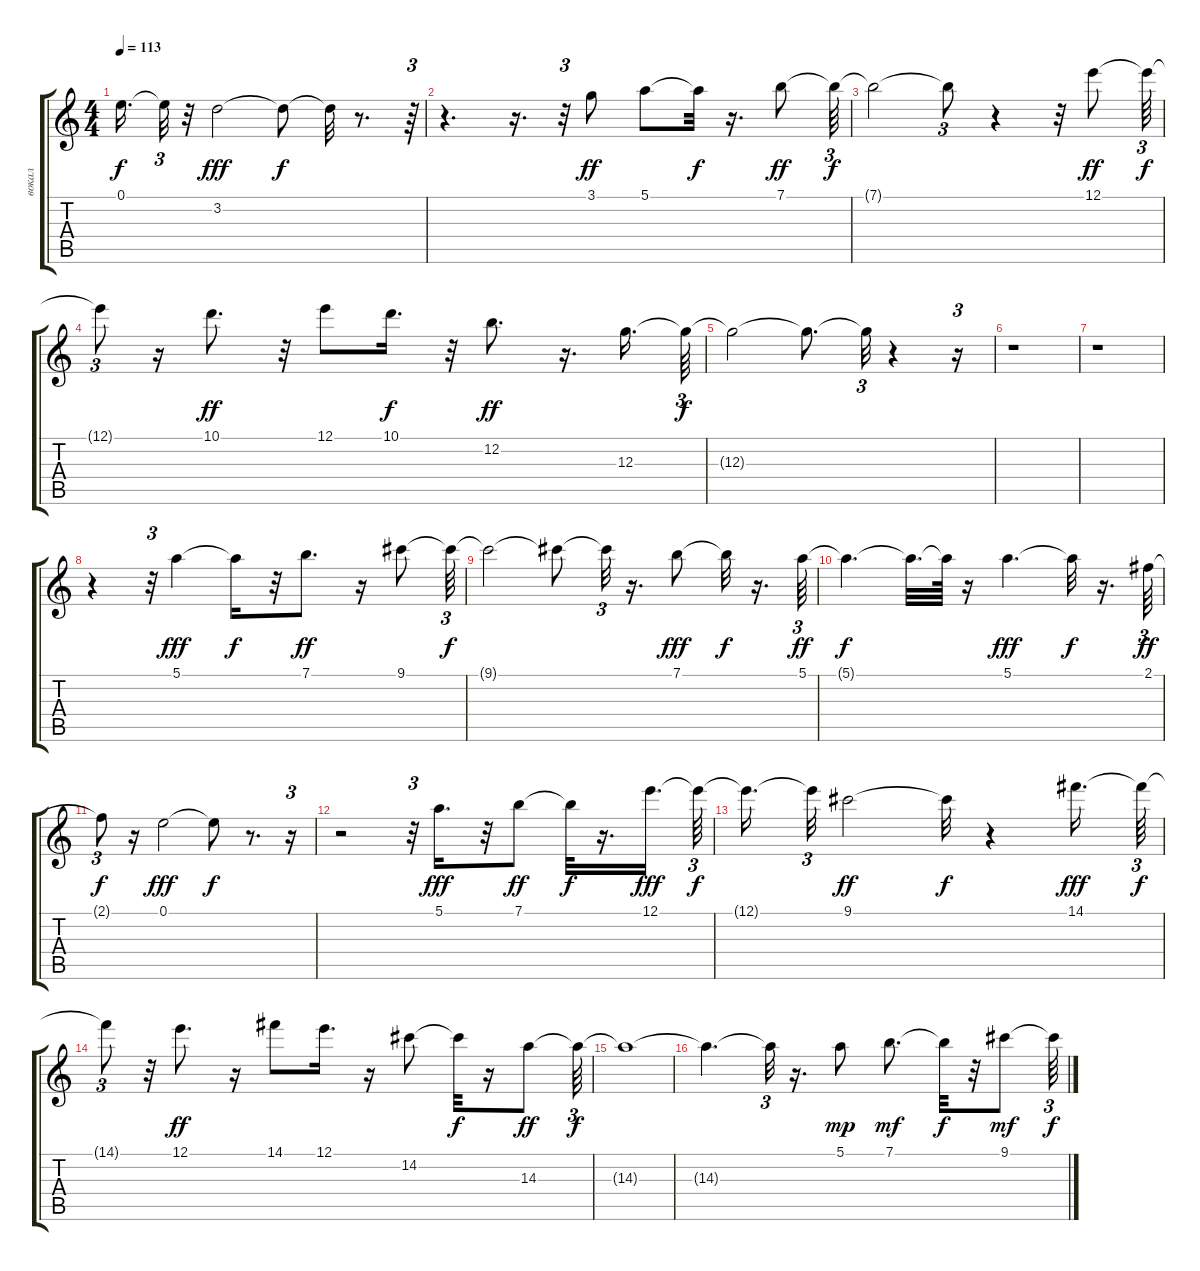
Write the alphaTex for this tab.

\track ("вокал" "вокал") {instrument acousticguitarsteel}
\staff {score tabs}
\tuning (E4 B3 G3 D3 A2 E2) {hide}
\ts (4 4)
\tempo 113
\clef g2
\ks c
0.1{t}.16{d dy f} 0.1{t}.32{tu (3 2)} r.32 3.2.2{dy fff} 3.2{t}.8{dy f} 3.2{t}.32 r.8{d} r.64{tu (3 2)} |
r.4{d} r.16{d} r.32{tu (3 2)} 3.1.8{dy ff} 5.1.8 5.1{t}.32{dy f} r.16{d} 7.1.8{dy ff} 7.1{t}.64{tu (3 2) dy f} |
7.1{t}.2 7.1{t}.8{tu (3 2)} r.4 r.32 12.1.8{dy ff} 12.1{t}.64{tu (3 2) dy f} |
12.1{t}.8{tu (3 2)} r.16 10.1.8{d dy ff} r.32 12.1.8 10.1.16{d dy f} r.32 12.2.8{d dy ff} r.16{d} 12.3.16{d} 12.3{t}.64{tu (3 2) dy f} |
12.3{t}.2 12.3{t}.8{d} 12.3{t}.32{tu (3 2)} r.4 r.16{tu (3 2)} |
r.1 |
r.1 |
r.4 r.32{tu (3 2)} 5.1.4{dy fff} 5.1{t}.16{dy f} r.32 7.1.8{d dy ff} r.16 9.1.8 9.1{t}.64{tu (3 2) dy f} |
9.1{t}.2 9.1{t}.8 9.1{t}.32{tu (3 2)} r.16{d} 7.1.8{dy fff} 7.1{t}.32{dy f} r.16{d} 5.1.64{tu (3 2) dy ff} |
5.1{t}.4{d dy f} 5.1{t}.32{d} 5.1{t}.64 r.16 5.1.4{d dy fff} 5.1{t}.32{dy f} r.16{d} 2.1.64{tu (3 2) dy ff} |
2.1{t}.8{tu (3 2) dy f} r.16 0.1.2{dy fff} 0.1{t}.8{dy f} r.8{d} r.16{tu (3 2)} |
r.2 r.32{tu (3 2)} 5.1.16{d dy fff} r.32 7.1.8{dy ff} 7.1{t}.32{dy f} r.16{d} 12.1.16{d dy fff} 12.1{t}.64{tu (3 2) dy f} |
12.1{t}.16{d} 12.1{t}.32{tu (3 2)} 9.1.2{dy ff} 9.1{t}.32{dy f} r.4 14.1.16{d dy fff} 14.1{t}.64{tu (3 2) dy f} |
14.1{t}.8{tu (3 2)} r.32 12.1.8{d dy ff} r.16 14.1.8 12.1.16{d} r.16 14.2.8 14.2{t}.32{dy f} r.16 14.3.8{dy ff} 14.3{t}.64{tu (3 2) dy f} |
14.3{t}.1 |
14.3{t}.4{d} 14.3{t}.32{tu (3 2)} r.16{d} 5.1.8{dy mp} 7.1.8{d dy mf} 7.1{t}.32{dy f} r.32 9.1.8{dy mf} 9.1{t}.64{tu (3 2) dy f}
